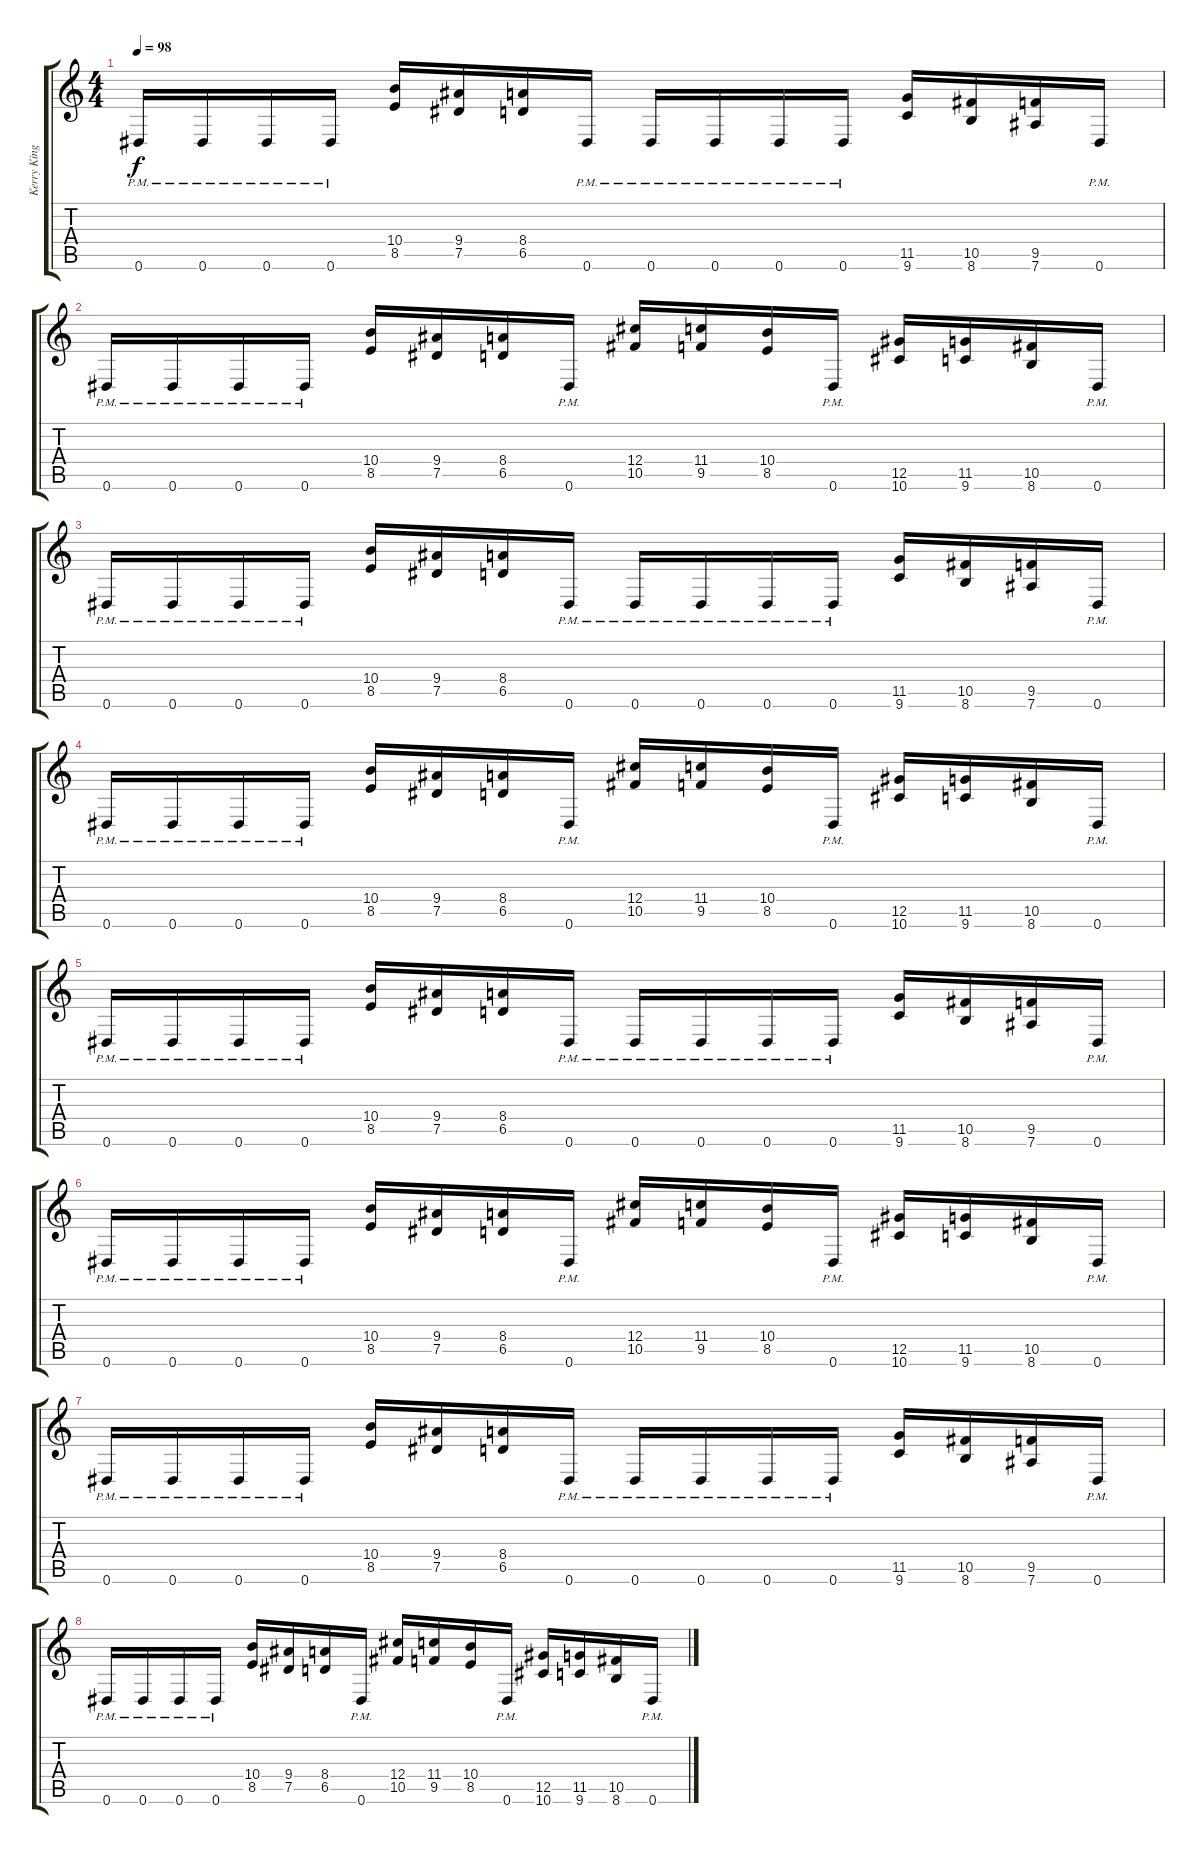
\track ("Kerry King (Rhythm Guitar)" "Kerry King") {instrument distortionguitar}
\staff {score tabs}
\tuning (Eb4 Bb3 Gb3 Db3 Ab2 Eb2) {hide}
\ts (4 4)
\tempo 98
\clef g2
\ks c
0.6{pm}.16{dy f} 0.6{pm}.16 0.6{pm}.16 0.6{pm}.16 (10.4 8.5).16 (9.4 7.5).16 (8.4 6.5).16 0.6{pm}.16 0.6{pm}.16 0.6{pm}.16 0.6{pm}.16 0.6{pm}.16 (11.5 9.6).16 (10.5 8.6).16 (9.5 7.6).16 0.6{pm}.16 |
0.6{pm}.16 0.6{pm}.16 0.6{pm}.16 0.6{pm}.16 (10.4 8.5).16 (9.4 7.5).16 (8.4 6.5).16 0.6{pm}.16 (12.4 10.5).16 (11.4 9.5).16 (10.4 8.5).16 0.6{pm}.16 (12.5 10.6).16 (11.5 9.6).16 (10.5 8.6).16 0.6{pm}.16 |
0.6{pm}.16 0.6{pm}.16 0.6{pm}.16 0.6{pm}.16 (10.4 8.5).16 (9.4 7.5).16 (8.4 6.5).16 0.6{pm}.16 0.6{pm}.16 0.6{pm}.16 0.6{pm}.16 0.6{pm}.16 (11.5 9.6).16 (10.5 8.6).16 (9.5 7.6).16 0.6{pm}.16 |
0.6{pm}.16 0.6{pm}.16 0.6{pm}.16 0.6{pm}.16 (10.4 8.5).16 (9.4 7.5).16 (8.4 6.5).16 0.6{pm}.16 (12.4 10.5).16 (11.4 9.5).16 (10.4 8.5).16 0.6{pm}.16 (12.5 10.6).16 (11.5 9.6).16 (10.5 8.6).16 0.6{pm}.16 |
0.6{pm}.16 0.6{pm}.16 0.6{pm}.16 0.6{pm}.16 (10.4 8.5).16 (9.4 7.5).16 (8.4 6.5).16 0.6{pm}.16 0.6{pm}.16 0.6{pm}.16 0.6{pm}.16 0.6{pm}.16 (11.5 9.6).16 (10.5 8.6).16 (9.5 7.6).16 0.6{pm}.16 |
0.6{pm}.16 0.6{pm}.16 0.6{pm}.16 0.6{pm}.16 (10.4 8.5).16 (9.4 7.5).16 (8.4 6.5).16 0.6{pm}.16 (12.4 10.5).16 (11.4 9.5).16 (10.4 8.5).16 0.6{pm}.16 (12.5 10.6).16 (11.5 9.6).16 (10.5 8.6).16 0.6{pm}.16 |
0.6{pm}.16 0.6{pm}.16 0.6{pm}.16 0.6{pm}.16 (10.4 8.5).16 (9.4 7.5).16 (8.4 6.5).16 0.6{pm}.16 0.6{pm}.16 0.6{pm}.16 0.6{pm}.16 0.6{pm}.16 (11.5 9.6).16 (10.5 8.6).16 (9.5 7.6).16 0.6{pm}.16 |
0.6{pm}.16 0.6{pm}.16 0.6{pm}.16 0.6{pm}.16 (10.4 8.5).16 (9.4 7.5).16 (8.4 6.5).16 0.6{pm}.16 (12.4 10.5).16 (11.4 9.5).16 (10.4 8.5).16 0.6{pm}.16 (12.5 10.6).16 (11.5 9.6).16 (10.5 8.6).16 0.6{pm}.16
